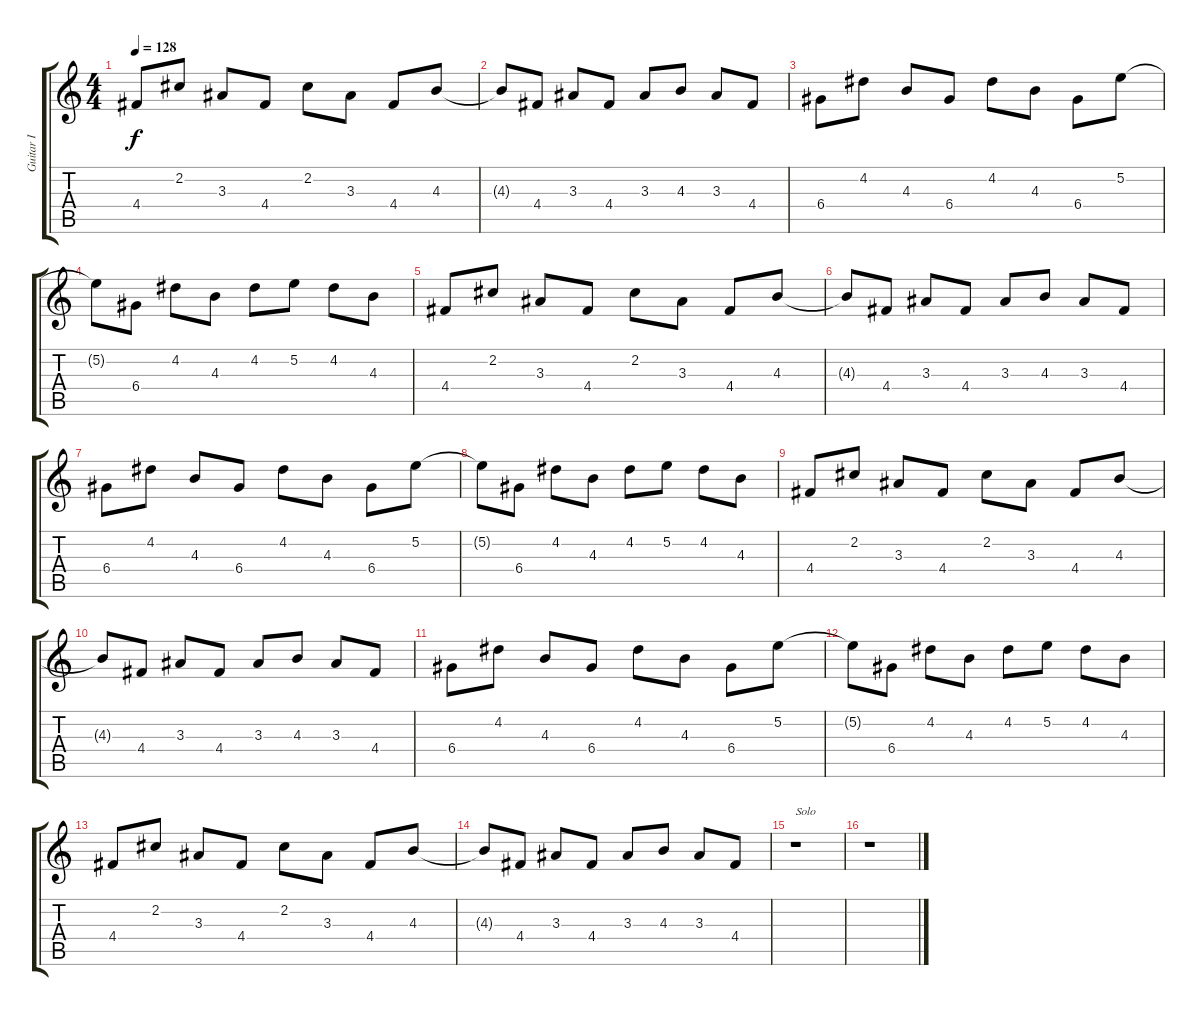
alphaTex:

\track ("Guitar I" "Guitar I") {instrument electricguitarclean}
\staff {score tabs}
\tuning (E4 B3 G3 D3 A2 E2) {hide}
\ts (4 4)
\tempo 128
\clef g2
\ks c
4.4.8{dy f} 2.2.8 3.3.8 4.4.8 2.2.8 3.3.8 4.4.8 4.3.8 |
4.3{t}.8 4.4.8 3.3.8 4.4.8 3.3.8 4.3.8 3.3.8 4.4.8 |
6.4.8 4.2.8 4.3.8 6.4.8 4.2.8 4.3.8 6.4.8 5.2.8 |
5.2{t}.8 6.4.8 4.2.8 4.3.8 4.2.8 5.2.8 4.2.8 4.3.8 |
4.4.8 2.2.8 3.3.8 4.4.8 2.2.8 3.3.8 4.4.8 4.3.8 |
4.3{t}.8 4.4.8 3.3.8 4.4.8 3.3.8 4.3.8 3.3.8 4.4.8 |
6.4.8 4.2.8 4.3.8 6.4.8 4.2.8 4.3.8 6.4.8 5.2.8 |
5.2{t}.8 6.4.8 4.2.8 4.3.8 4.2.8 5.2.8 4.2.8 4.3.8 |
4.4.8 2.2.8 3.3.8 4.4.8 2.2.8 3.3.8 4.4.8 4.3.8 |
4.3{t}.8 4.4.8 3.3.8 4.4.8 3.3.8 4.3.8 3.3.8 4.4.8 |
6.4.8 4.2.8 4.3.8 6.4.8 4.2.8 4.3.8 6.4.8 5.2.8 |
5.2{t}.8 6.4.8 4.2.8 4.3.8 4.2.8 5.2.8 4.2.8 4.3.8 |
4.4.8 2.2.8 3.3.8 4.4.8 2.2.8 3.3.8 4.4.8 4.3.8 |
4.3{t}.8 4.4.8 3.3.8 4.4.8 3.3.8 4.3.8 3.3.8 4.4.8 |
r.1{txt "Solo"} |
r.1
